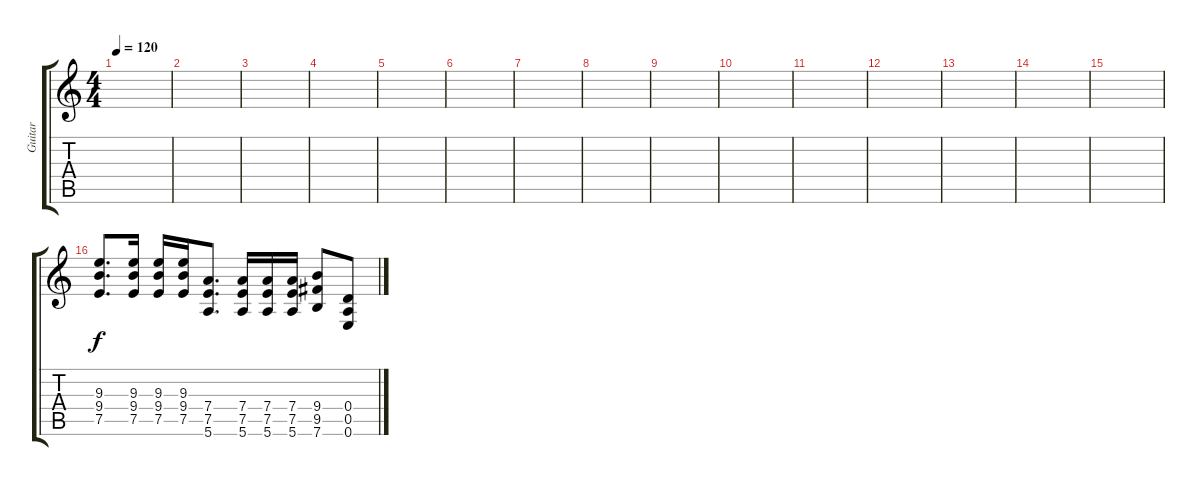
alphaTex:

\track ("Guitar" "Guitar") {instrument electricguitarclean}
\staff {score tabs}
\tuning (E4 B3 G3 D3 A2 E2) {hide}
\ts (4 4)
\tempo 120
\clef g2
\ks c
|
|
|
|
|
|
|
|
|
|
|
|
|
|
|
(9.3 9.4 7.5).8{d instrument distortionguitar} (9.3 9.4 7.5).16 (9.3 9.4 7.5).16 (9.3 9.4 7.5).16 (7.4 7.5 5.6).8{d} (7.4 7.5 5.6).16 (7.4 7.5 5.6).16 (7.4 7.5 5.6).16 (9.4 9.5 7.6).8 (0.4 0.5 0.6).8
